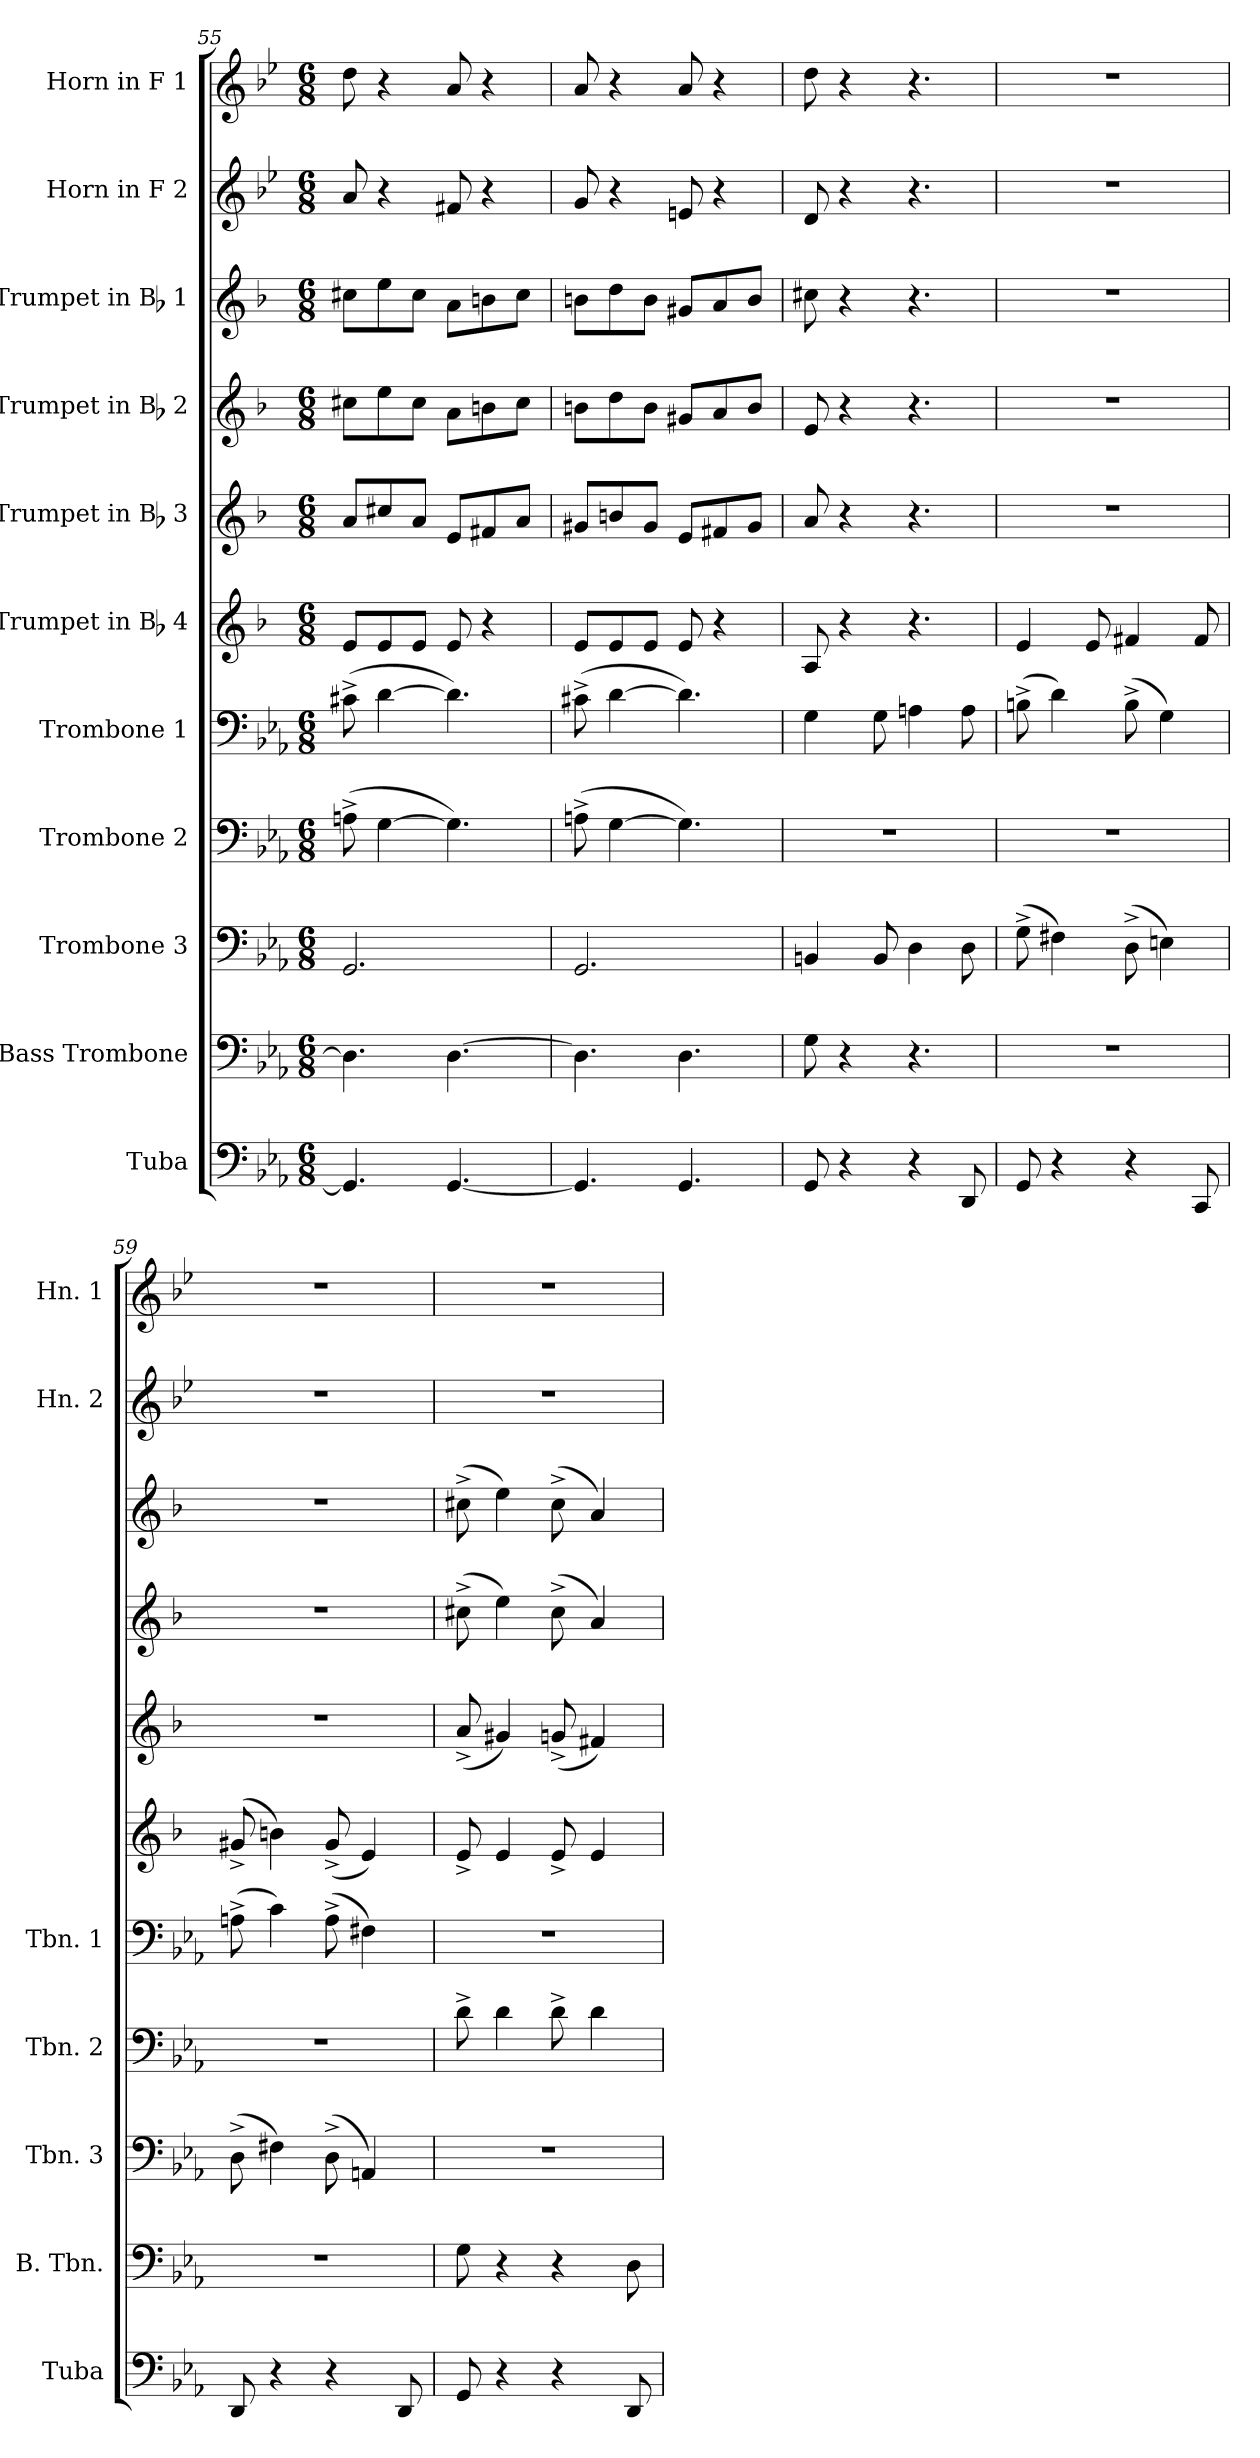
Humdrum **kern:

**kern	**kern	**kern	**kern	**kern	**kern	**kern	**kern	**kern	**kern	**kern
*part11	*part10	*part9	*part8	*part7	*part6	*part5	*part4	*part3	*part2	*part1
*staff11	*staff10	*staff9	*staff8	*staff7	*staff6	*staff5	*staff4	*staff3	*staff2	*staff1
*I"Tuba	*I"Bass Trombone	*I"Trombone 3	*I"Trombone 2	*I"Trombone 1	*I"Trumpet in Bb 4	*I"Trumpet in Bb 3	*I"Trumpet in Bb 2	*I"Trumpet in Bb 1	*I"Horn in F 2	*I"Horn in F 1
*I'Tuba	*I'B. Tbn.	*I'Tbn. 3	*I'Tbn. 2	*I'Tbn. 1	*	*	*	*	*I'Hn. 2	*I'Hn. 1
*clefF4	*clefF4	*clefF4	*clefF4	*clefF4	*clefG2	*clefG2	*clefG2	*clefG2	*clefG2	*clefG2
*	*	*	*	*	*ITrd1c2	*ITrd1c2	*ITrd1c2	*ITrd1c2	*ITrd4c7	*ITrd4c7
*k[b-e-a-]	*k[b-e-a-]	*k[b-e-a-]	*k[b-e-a-]	*k[b-e-a-]	*k[b-e-a-]	*k[b-e-a-]	*k[b-e-a-]	*k[b-e-a-]	*k[b-e-a-]	*k[b-e-a-]
*E-:	*E-:	*E-:	*E-:	*E-:	*E-:	*E-:	*E-:	*E-:	*E-:	*E-:
*M6/8	*M6/8	*M6/8	*M6/8	*M6/8	*M6/8	*M6/8	*M6/8	*M6/8	*M6/8	*M6/8
=55	=55	=55	=55	=55	=55	=55	=55	=55	=55	=55
4.GG/]	4.D\]	2.GG/	(>8An^>\	(>8c#X^>\	8d/L	8g/L	8bn\L	8bn\L	8d/	8g\
.	.	.	[4G\	[4d\	8d/	8bn/	8dd\	8dd\	4r	4r
.	.	.	.	.	8d/J	8g/J	8b\J	8b\J	.	.
[4.GG/	[4.D\	.	4.G\])	4.d\])	8d/	8d/L	8g\L	8g\L	8Bn/	8d/
.	.	.	.	.	4r	8en/	8an\	8an\	4r	4r
.	.	.	.	.	.	8g/J	8b\J	8b\J	.	.
=56	=56	=56	=56	=56	=56	=56	=56	=56	=56	=56
4.GG/]	4.D\]	2.GG/	(>8An^>\	(>8c#X^>\	8d/L	8f#X/L	8an\L	8an\L	8c/	8d/
.	.	.	[4G\	[4d\	8d/	8an/	8cc\	8cc\	4r	4r
.	.	.	.	.	8d/J	8f#/J	8a\J	8a\J	.	.
4.GG/	4.D\	.	4.G\])	4.d\])	8d/	8d/L	8f#X/L	8f#X/L	8An/	8d/
.	.	.	.	.	4r	8en/	8g/	8g/	4r	4r
.	.	.	.	.	.	8f#/J	8a/J	8a/J	.	.
=57	=57	=57	=57	=57	=57	=57	=57	=57	=57	=57
8GG/	8G\	4BBn/	2.r	4G\	8G/	8g/	8d/	8bn\	8G/	8g\
4r	4r	.	.	.	4r	4r	4r	4r	4r	4r
.	.	8BB/	.	8G\	.	.	.	.	.	.
4r	4.r	4D\	.	4An\	4.r	4.r	4.r	4.r	4.r	4.r
8DD/	.	8D\	.	8A\	.	.	.	.	.	.
=58	=58	=58	=58	=58	=58	=58	=58	=58	=58	=58
8GG/	2.r	(>8G^>\	2.r	(>8Bn^>\	4d/	2.r	2.r	2.r	2.r	2.r
4r	.	4F#X\)	.	4d\)	.	.	.	.	.	.
.	.	.	.	.	8d/	.	.	.	.	.
4r	.	(>8D^>\	.	(>8B^>\	4en/	.	.	.	.	.
.	.	4En\)	.	4G\)	.	.	.	.	.	.
8CC/	.	.	.	.	8e/	.	.	.	.	.
!!LO:PB:g=z
=59	=59	=59	=59	=59	=59	=59	=59	=59	=59	=59
8DD/	2.r	(>8D^>\	2.r	(>8An^>\	(>8f#X^</	2.r	2.r	2.r	2.r	2.r
4r	.	4F#X\)	.	4c\)	4an\)	.	.	.	.	.
4r	.	(>8D^>\	.	(>8A^>\	(<8f#^</	.	.	.	.	.
.	.	4AAn/)	.	4F#X\)	4d/)	.	.	.	.	.
8DD/	.	.	.	.	.	.	.	.	.	.
=60	=60	=60	=60	=60	=60	=60	=60	=60	=60	=60
8GG/	8G\	2.r	8d^>\	2.r	8d^</	(<8g^</	(>8bn^>\	(>8bn^>\	2.r	2.r
4r	4r	.	4d\	.	4d/	4f#X/)	4dd\)	4dd\)	.	.
4r	4r	.	8d^>\	.	8d^</	(<8fn^</	(>8b^>\	(>8b^>\	.	.
.	.	.	4d\	.	4d/	4en/)	4g/)	4g/)	.	.
8DD/	8D\	.	.	.	.	.	.	.	.	.
=	=	=	=	=	=	=	=	=	=	=
*-	*-	*-	*-	*-	*-	*-	*-	*-	*-	*-
